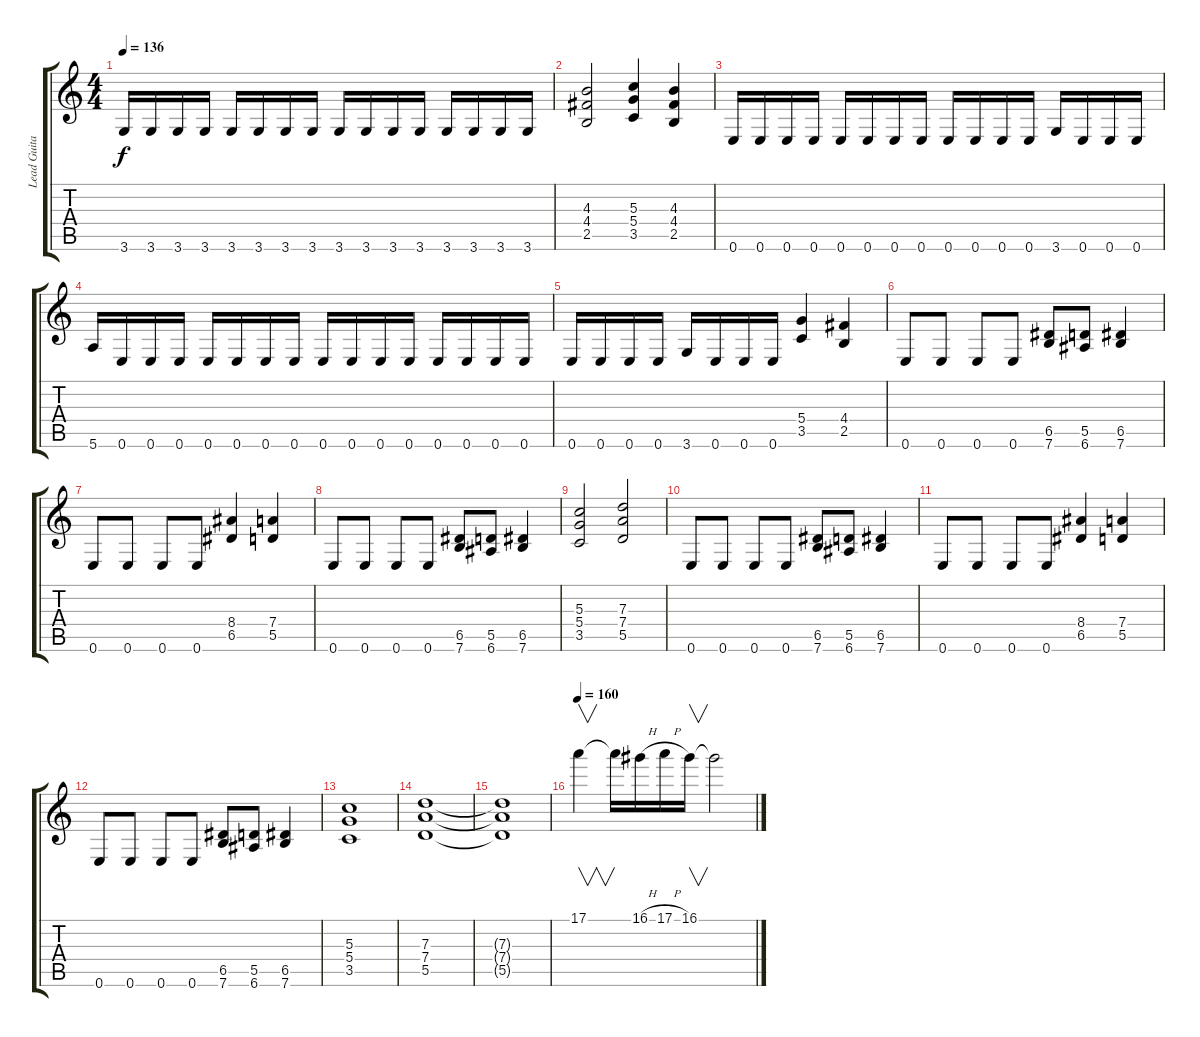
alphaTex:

\track ("Lead Guitar" "Lead Guita") {instrument overdrivenguitar}
\staff {score tabs}
\tuning (E4 B3 G3 D3 A2 E2) {hide}
\ts (4 4)
\tempo 136
\clef g2
\ks c
3.6.16{dy f} 3.6.16 3.6.16 3.6.16 3.6.16 3.6.16 3.6.16 3.6.16 3.6.16 3.6.16 3.6.16 3.6.16 3.6.16 3.6.16 3.6.16 3.6.16 |
(4.3 4.4 2.5).2 (5.3 5.4 3.5).4 (4.3 4.4 2.5).4 |
0.6.16 0.6.16 0.6.16 0.6.16 0.6.16 0.6.16 0.6.16 0.6.16 0.6.16 0.6.16 0.6.16 0.6.16 3.6.16 0.6.16 0.6.16 0.6.16 |
5.6.16 0.6.16 0.6.16 0.6.16 0.6.16 0.6.16 0.6.16 0.6.16 0.6.16 0.6.16 0.6.16 0.6.16 0.6.16 0.6.16 0.6.16 0.6.16 |
0.6.16 0.6.16 0.6.16 0.6.16 3.6.16 0.6.16 0.6.16 0.6.16 (5.4 3.5).4 (4.4 2.5).4 |
0.6.8 0.6.8 0.6.8 0.6.8 (6.5 7.6).8 (5.5 6.6).8 (6.5 7.6).4 |
0.6.8 0.6.8 0.6.8 0.6.8 (8.4 6.5).4 (7.4 5.5).4 |
0.6.8 0.6.8 0.6.8 0.6.8 (6.5 7.6).8 (5.5 6.6).8 (6.5 7.6).4 |
(5.3 5.4 3.5).2 (7.3 7.4 5.5).2 |
0.6.8 0.6.8 0.6.8 0.6.8 (6.5 7.6).8 (5.5 6.6).8 (6.5 7.6).4 |
0.6.8 0.6.8 0.6.8 0.6.8 (8.4 6.5).4 (7.4 5.5).4 |
0.6.8 0.6.8 0.6.8 0.6.8 (6.5 7.6).8 (5.5 6.6).8 (6.5 7.6).4 |
(5.3 5.4 3.5).1 |
(7.3 7.4 5.5).1 |
(7.3{t} 7.4{t} 5.5{t}).1 |
\tempo 160
17.1.4{v volume 16} 17.1{t}.16 16.1{h}.16 17.1{h}.16 16.1.16{v} 16.1{t}.2
